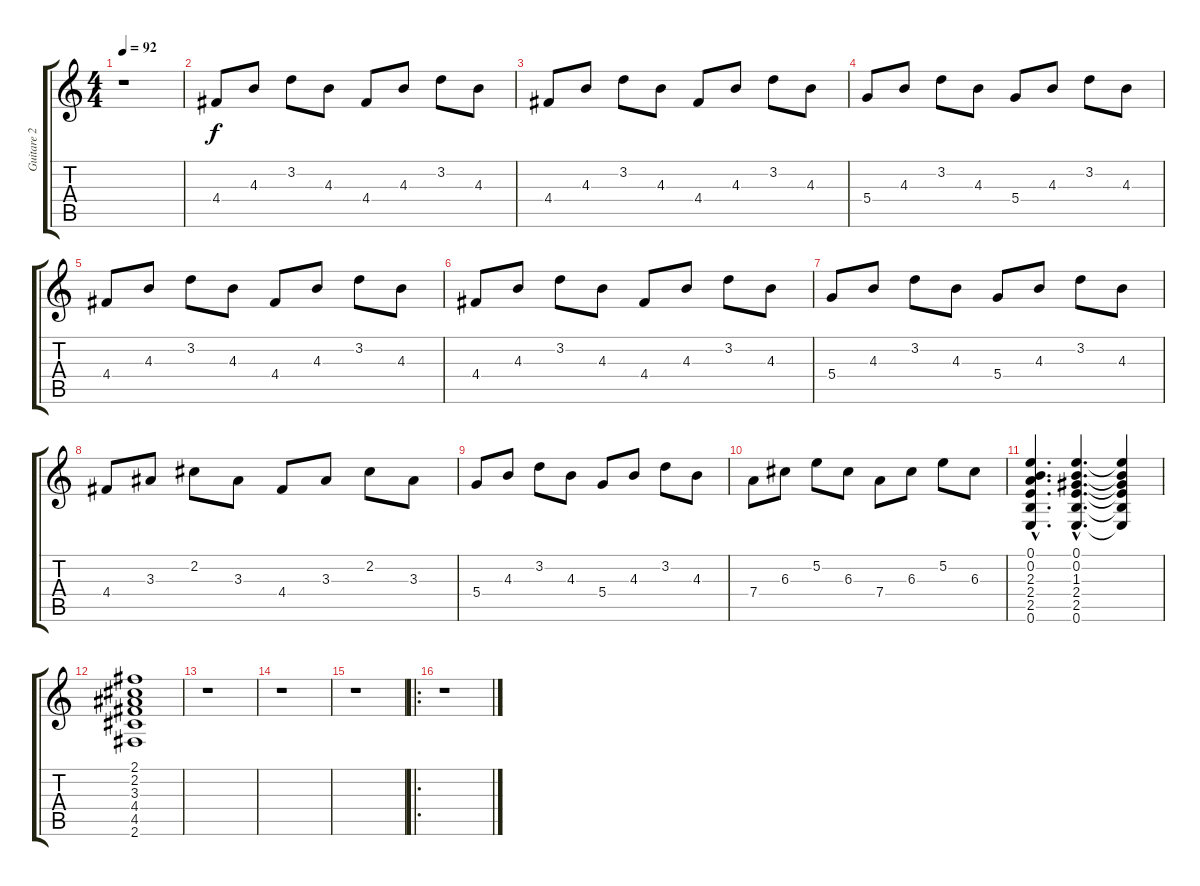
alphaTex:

\track ("Guitare 2" "Guitare 2") {instrument acousticguitarsteel}
\staff {score tabs}
\tuning (E4 B3 G3 D3 A2 E2) {hide}
\ts (4 4)
\tempo 92
\clef g2
\ks c
r.1{dy f instrument acousticguitarsteel} |
4.4.8 4.3.8 3.2.8 4.3.8 4.4.8 4.3.8 3.2.8 4.3.8 |
4.4.8 4.3.8 3.2.8 4.3.8 4.4.8 4.3.8 3.2.8 4.3.8 |
5.4.8 4.3.8 3.2.8 4.3.8 5.4.8 4.3.8 3.2.8 4.3.8 |
4.4.8 4.3.8 3.2.8 4.3.8 4.4.8 4.3.8 3.2.8 4.3.8 |
4.4.8 4.3.8 3.2.8 4.3.8 4.4.8 4.3.8 3.2.8 4.3.8 |
5.4.8 4.3.8 3.2.8 4.3.8 5.4.8 4.3.8 3.2.8 4.3.8 |
4.4.8 3.3.8 2.2.8 3.3.8 4.4.8 3.3.8 2.2.8 3.3.8 |
5.4.8 4.3.8 3.2.8 4.3.8 5.4.8 4.3.8 3.2.8 4.3.8 |
7.4.8 6.3.8 5.2.8 6.3.8 7.4.8 6.3.8 5.2.8 6.3.8 |
(0.1{hac} 0.2{hac} 2.3{hac} 2.4{hac} 2.5{hac} 0.6{hac}).4{d} (0.1{hac} 0.2{hac} 1.3{hac} 2.4{hac} 2.5{hac} 0.6{hac}).4{d} (0.1{t} 0.2{t} 1.3{t} 2.4{t} 2.5{t} 0.6{t}).4 |
(2.1 2.2 3.3 4.4 4.5 2.6).1 |
r.1 |
r.1 |
r.1 |
\ro
r.1
